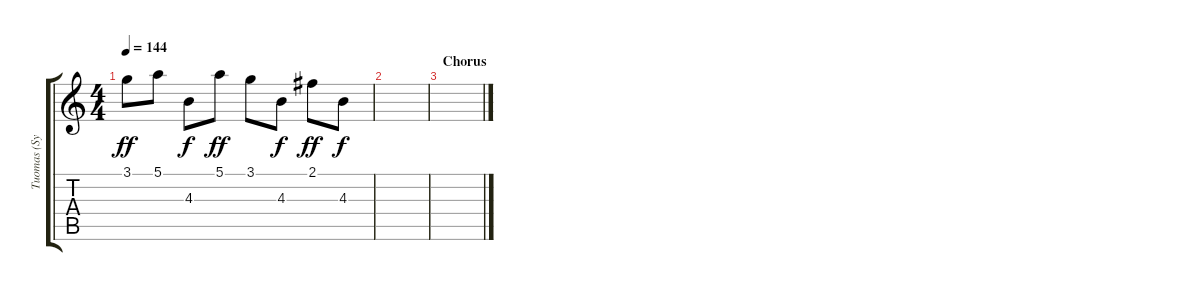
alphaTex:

\track ("Tuomas (Synth)" "Tuomas (Sy") {instrument fx1rain}
\staff {score tabs}
\tuning (E5 B4 G4 D4 A3 E3) {hide}
\ts (4 4)
\tempo 144
\clef g2
\ks c
3.1.8{dy ff} 5.1.8 4.3.8{dy f} 5.1.8{dy ff} 3.1.8 4.3.8{dy f} 2.1.8{dy ff} 4.3.8{dy f} |
|
\section ("" "Chorus")
